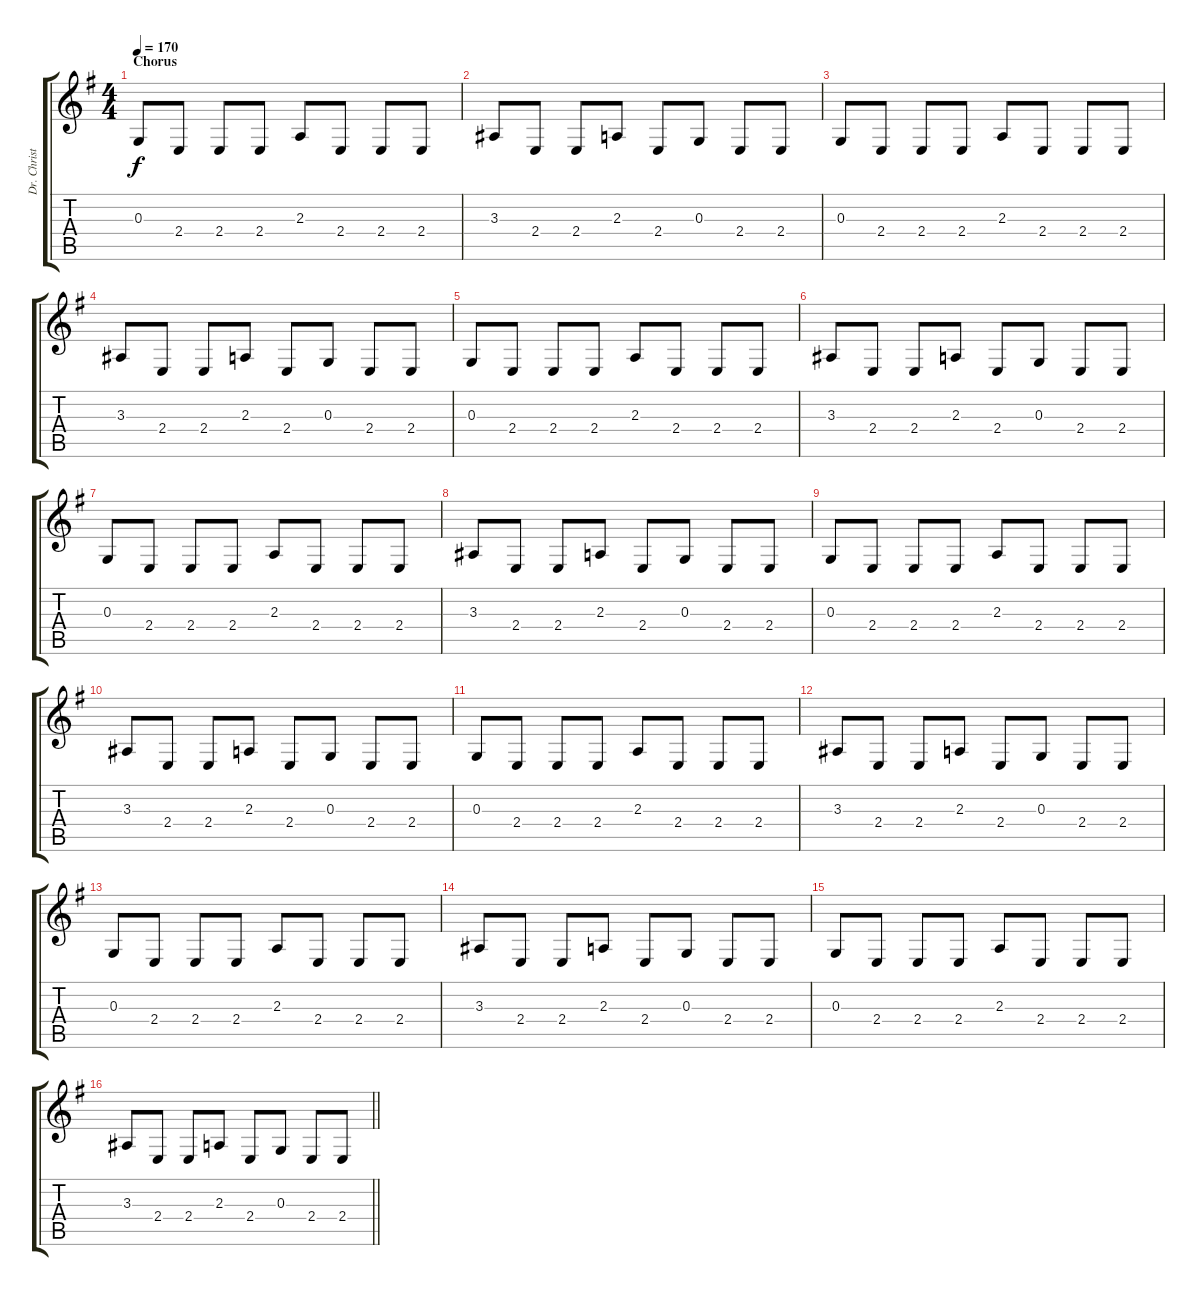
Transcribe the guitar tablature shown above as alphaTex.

\track ("Dr. Christian Lorenz - Keyboard I" "Dr. Christ") {instrument synthbrass1}
\staff {score tabs}
\tuning (E4 B3 G3 D3 A2 E2) {hide}
\ts (4 4)
\section ("" "Chorus")
\tempo 170
\clef g2
\ks g
0.3.8{dy f volume 6} 2.4.8 2.4.8 2.4.8 2.3.8 2.4.8 2.4.8 2.4.8 |
3.3.8 2.4.8 2.4.8 2.3.8 2.4.8 0.3.8 2.4.8 2.4.8 |
0.3.8 2.4.8 2.4.8 2.4.8 2.3.8 2.4.8 2.4.8 2.4.8 |
3.3.8 2.4.8 2.4.8 2.3.8 2.4.8 0.3.8 2.4.8 2.4.8 |
0.3.8{volume 6} 2.4.8 2.4.8 2.4.8 2.3.8 2.4.8 2.4.8 2.4.8 |
3.3.8 2.4.8 2.4.8 2.3.8 2.4.8 0.3.8 2.4.8 2.4.8 |
0.3.8 2.4.8 2.4.8 2.4.8 2.3.8 2.4.8 2.4.8 2.4.8 |
3.3.8 2.4.8 2.4.8 2.3.8 2.4.8 0.3.8 2.4.8 2.4.8 |
0.3.8{volume 6} 2.4.8 2.4.8 2.4.8 2.3.8 2.4.8 2.4.8 2.4.8 |
3.3.8 2.4.8 2.4.8 2.3.8 2.4.8 0.3.8 2.4.8 2.4.8 |
0.3.8 2.4.8 2.4.8 2.4.8 2.3.8 2.4.8 2.4.8 2.4.8 |
3.3.8 2.4.8 2.4.8 2.3.8 2.4.8 0.3.8 2.4.8 2.4.8 |
0.3.8{volume 6} 2.4.8 2.4.8 2.4.8 2.3.8 2.4.8 2.4.8 2.4.8 |
3.3.8 2.4.8 2.4.8 2.3.8 2.4.8 0.3.8 2.4.8 2.4.8 |
0.3.8 2.4.8 2.4.8 2.4.8 2.3.8 2.4.8 2.4.8 2.4.8 |
\barLineRight lightlight
3.3.8 2.4.8 2.4.8 2.3.8 2.4.8 0.3.8 2.4.8 2.4.8
